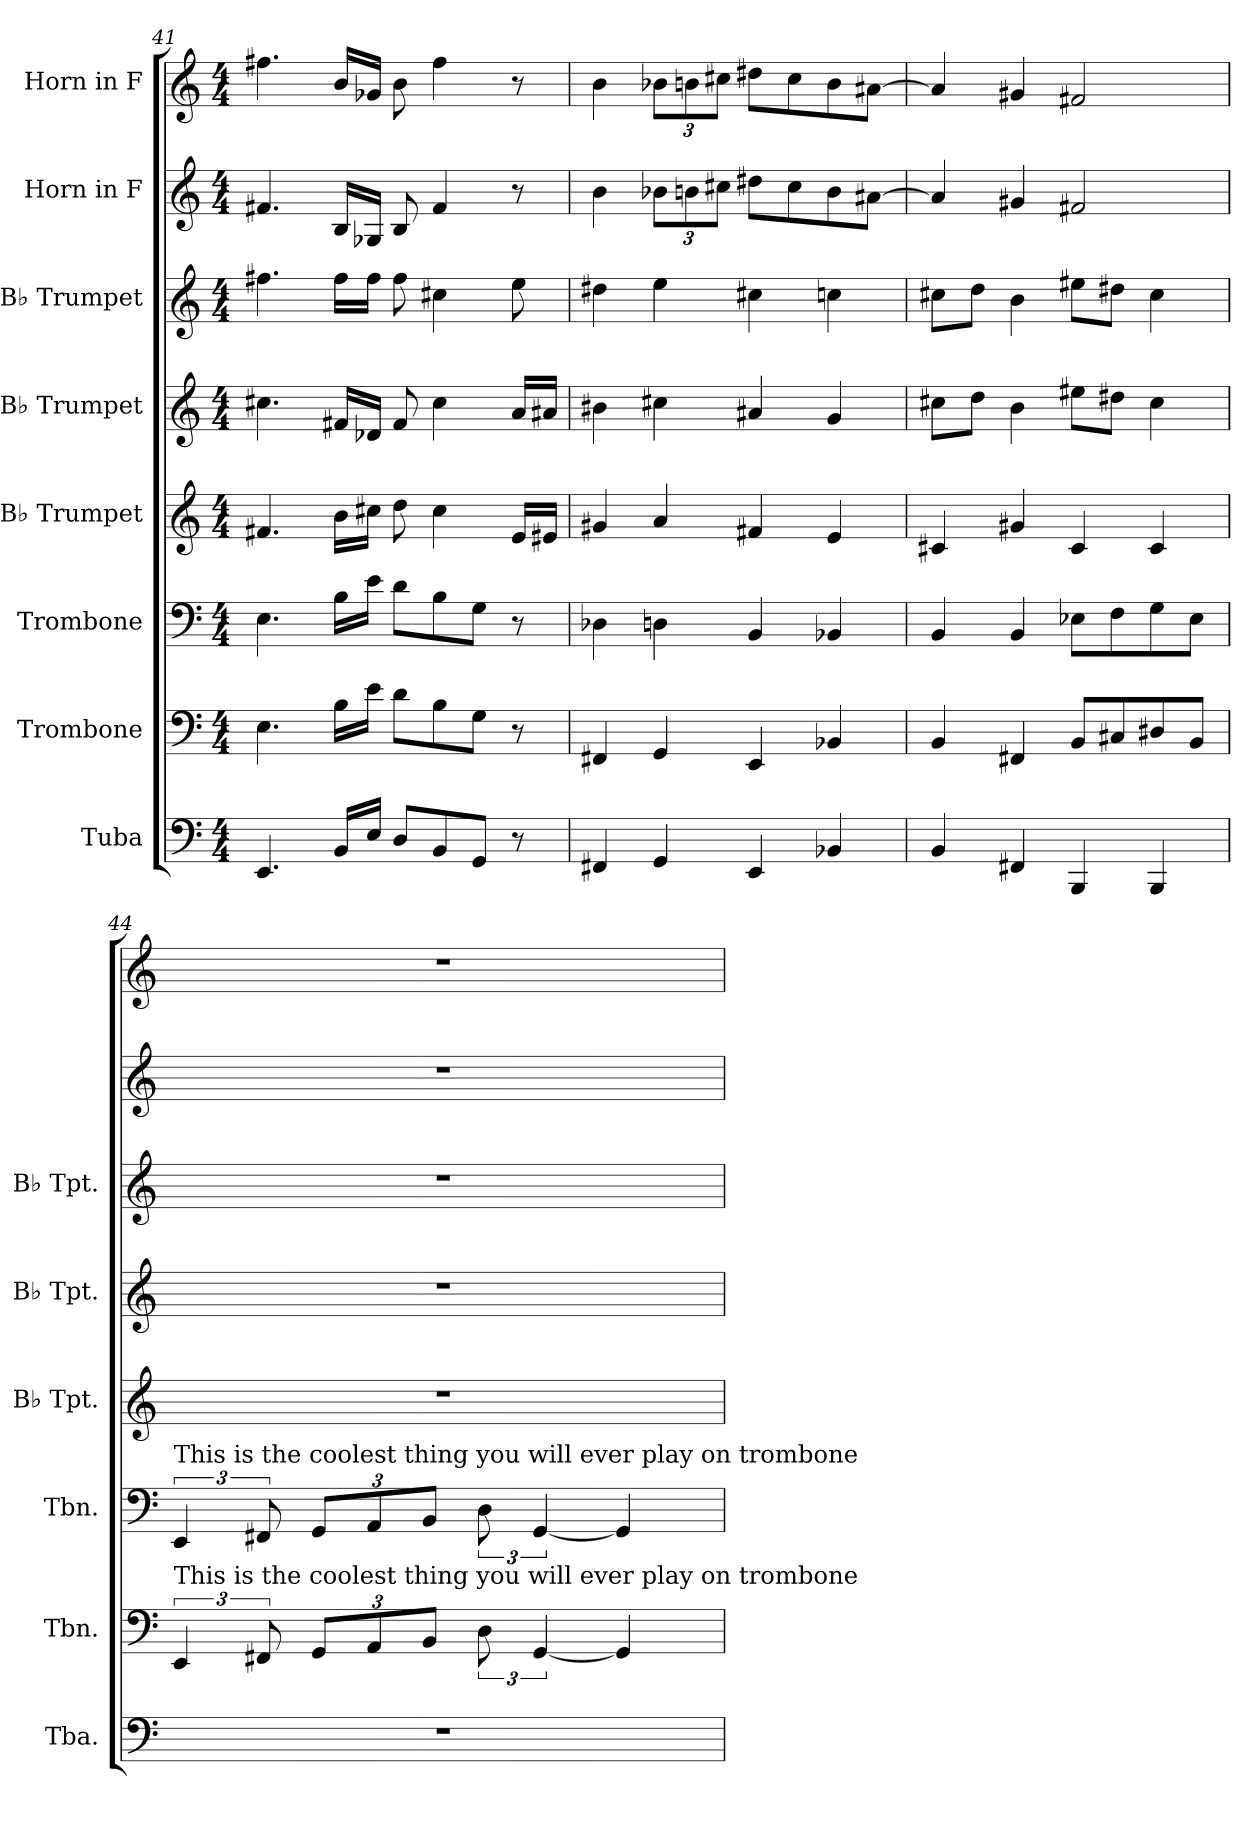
**kern	**kern	**dynam	**kern	**dynam	**kern	**kern	**kern	**kern	**kern
*part8	*part7	*part7	*part6	*part6	*part5	*part4	*part3	*part2	*part1
*staff8	*staff7	*staff7	*staff6	*staff6	*staff5	*staff4	*staff3	*staff2	*staff1
*I"Tuba	*I"Trombone	*	*I"Trombone	*	*I"B♭ Trumpet	*I"B♭ Trumpet	*I"B♭ Trumpet	*I"Horn in F	*I"Horn in F
*I'Tba.	*I'Tbn.	*	*I'Tbn.	*	*I'B♭ Tpt.	*I'B♭ Tpt.	*I'B♭ Tpt.	*	*
!!LO:PB:g=z
*clefF4	*clefF4	*	*clefF4	*	*clefG2	*clefG2	*clefG2	*clefG2	*clefG2
*	*	*	*	*	*ITrd1c2	*ITrd1c2	*ITrd1c2	*ITrd4c7	*ITrd4c7
*k[]	*k[]	*	*k[]	*	*k[b-e-]	*k[b-e-]	*k[b-e-]	*k[b-]	*k[b-]
*M4/4	*M4/4	*	*M4/4	*	*M4/4	*M4/4	*M4/4	*M4/4	*M4/4
=41	=41	=41	=41	=41	=41	=41	=41	=41	=41
4.EE/	4.E\	.	4.E\	.	4.en/	4.bn\	4.een\	4.Bn/	4.bn\
16BB/LL	16B\LL	.	16B\LL	.	16a\LL	16en/LL	16ee\LL	16E/LL	16e/LL
16E/JJ	16e\JJ	.	16e\JJ	.	16bn\JJ	16c-X/JJ	16ee\JJ	16C-X/JJ	16c-X/JJ
8D/L	8d\L	.	8d\L	.	8cc\	8e/	8ee\	8E/	8e\
8BB/	8B\	.	8B\	.	4b\	4b\	4bn\	4B/	4b\
8GG/J	8G\J	.	8G\J	.	.	.	.	.	.
8r	8r	.	8r	.	16d/LL	16g/LL	8dd\	8r	8r
.	.	.	.	.	16d#X/JJ	16g#X/JJ	.	.	.
=42	=42	=42	=42	=42	=42	=42	=42	=42	=42
4FF#X/	4FF#X/	.	4D-X\	.	4f#X/	4a#X\	4cc#X\	4e\	4e\
*	*	*	*	*	*	*	*	*Xbrackettup	*Xbrackettup
4GG/	4GG/	.	4Dn\	.	4g/	4bn\	4dd\	12e-X\L	12e-X\L
.	.	.	.	.	.	.	.	12en\	12en\
.	.	.	.	.	.	.	.	12f#X\J	12f#X\J
4EE/	4EE/	.	4BB/	.	4en/	4g#X/	4bn\	8g#X\L	8g#X\L
.	.	.	.	.	.	.	.	8f#\	8f#\
4BB-X/	4BB-X/	.	4BB-X/	.	4d/	4f/	4b-X\	8e\	8e\
.	.	.	.	.	.	.	.	[8d#X\J	[8d#X\J
=43	=43	=43	=43	=43	=43	=43	=43	=43	=43
4BB/	4BB/	.	4BB/	.	4Bn/	8bn\L	8bn\L	4d#/]	4d#/]
.	.	.	.	.	.	8cc\J	8cc\J	.	.
4FF#X/	4FF#X/	.	4BB/	.	4f#X/	4a\	4a\	4c#X/	4c#X/
4BBB/	8BB/L	.	8E-X\L	.	4B/	8dd#X\L	8dd#X\L	2Bn/	2Bn/
.	8C#X/	.	8F\	.	.	8cc#X\J	8cc#X\J	.	.
4BBB/	8D#X/	.	8G\	.	4B/	4b\	4b\	.	.
.	8BB/J	.	8E-\J	.	.	.	.	.	.
!!LO:PB:g=z
=44	=44	=44	=44	=44	=44	=44	=44	=44	=44
!	!	!	!LO:TX:a:t=This is the coolest thing you will ever play on trombone	!	!	!	!	!	!
!	!LO:TX:a:t=This is the coolest thing you will ever play on trombone	!	!	!	!	!	!	!	!
!	!	!LO:DY:b	!	!LO:DY:b	!	!	!	!	!
1r	6EE/	other-dynamics	6EE/	other-dynamics	1r	1r	1r	1r	1r
.	12FF#X/	.	12FF#X/	.	.	.	.	.	.
*	*Xbrackettup	*	*Xbrackettup	*	*	*	*	*	*
.	12GG/L	.	12GG/L	.	.	.	.	.	.
.	12AA/	.	12AA/	.	.	.	.	.	.
.	12BB/J	.	12BB/J	.	.	.	.	.	.
*	*brackettup	*	*brackettup	*	*	*	*	*	*
.	12D\	.	12D\	.	.	.	.	.	.
.	[6GG/	.	[6GG/	.	.	.	.	.	.
.	4GG/]	.	4GG/]	.	.	.	.	.	.
=	=	=	=	=	=	=	=	=	=
*-	*-	*-	*-	*-	*-	*-	*-	*-	*-
